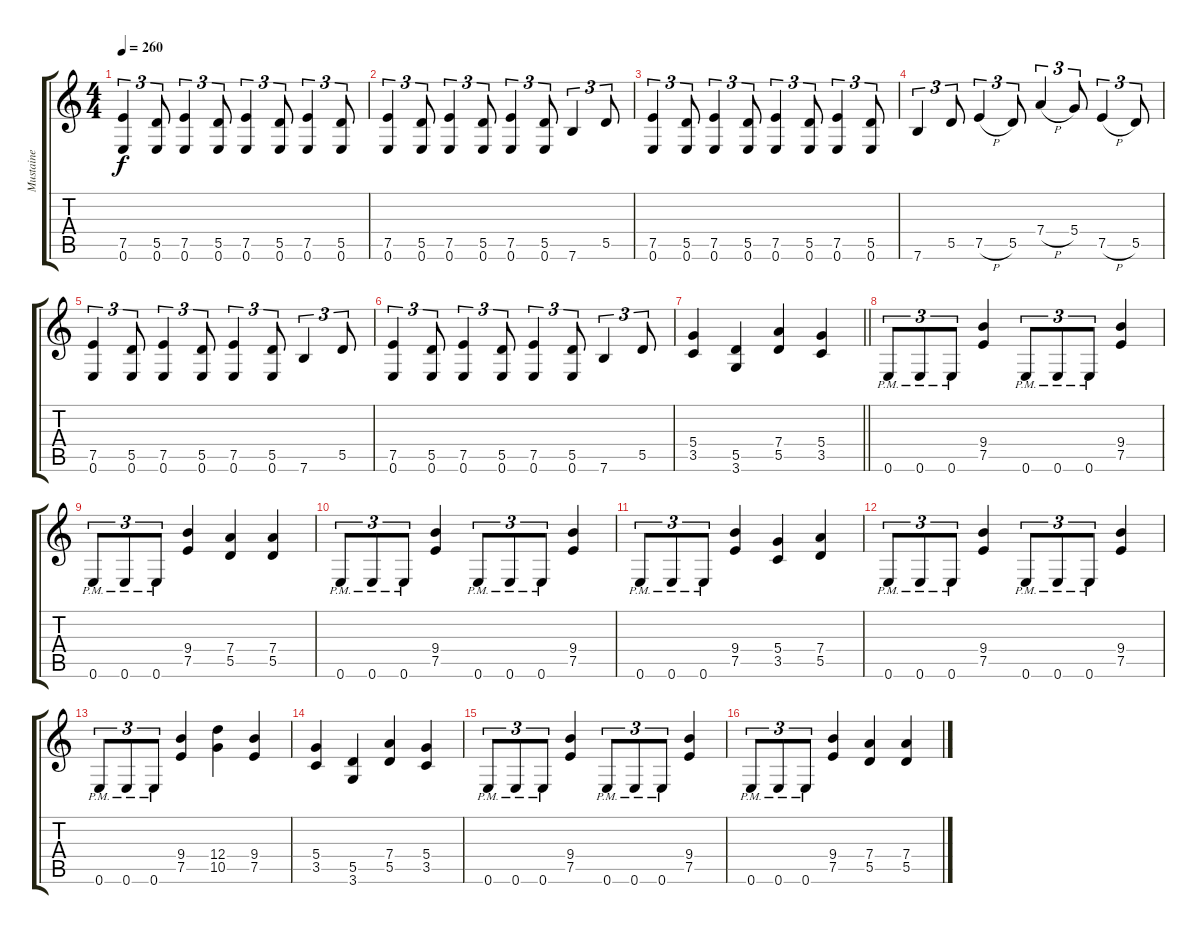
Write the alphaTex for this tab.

\track ("Mustaine" "Mustaine") {instrument distortionguitar}
\staff {score tabs}
\tuning (E4 B3 G3 D3 A2 E2) {hide}
\ts (4 4)
\tempo 260
\clef g2
\ks c
(7.5 0.6).4{tu (3 2) dy f} (5.5 0.6).8{tu (3 2)} (7.5 0.6).4{tu (3 2)} (5.5 0.6).8{tu (3 2)} (7.5 0.6).4{tu (3 2)} (5.5 0.6).8{tu (3 2)} (7.5 0.6).4{tu (3 2)} (5.5 0.6).8{tu (3 2)} |
(7.5 0.6).4{tu (3 2)} (5.5 0.6).8{tu (3 2)} (7.5 0.6).4{tu (3 2)} (5.5 0.6).8{tu (3 2)} (7.5 0.6).4{tu (3 2)} (5.5 0.6).8{tu (3 2)} 7.6.4{tu (3 2)} 5.5.8{tu (3 2)} |
(7.5 0.6).4{tu (3 2)} (5.5 0.6).8{tu (3 2)} (7.5 0.6).4{tu (3 2)} (5.5 0.6).8{tu (3 2)} (7.5 0.6).4{tu (3 2)} (5.5 0.6).8{tu (3 2)} (7.5 0.6).4{tu (3 2)} (5.5 0.6).8{tu (3 2)} |
7.6.4{tu (3 2)} 5.5.8{tu (3 2)} 7.5{h}.4{tu (3 2)} 5.5.8{tu (3 2)} 7.4{h}.4{tu (3 2)} 5.4.8{tu (3 2)} 7.5{h}.4{tu (3 2)} 5.5.8{tu (3 2)} |
(7.5 0.6).4{tu (3 2)} (5.5 0.6).8{tu (3 2)} (7.5 0.6).4{tu (3 2)} (5.5 0.6).8{tu (3 2)} (7.5 0.6).4{tu (3 2)} (5.5 0.6).8{tu (3 2)} 7.6.4{tu (3 2)} 5.5.8{tu (3 2)} |
(7.5 0.6).4{tu (3 2)} (5.5 0.6).8{tu (3 2)} (7.5 0.6).4{tu (3 2)} (5.5 0.6).8{tu (3 2)} (7.5 0.6).4{tu (3 2)} (5.5 0.6).8{tu (3 2)} 7.6.4{tu (3 2)} 5.5.8{tu (3 2)} |
\barLineRight lightlight
(5.4 3.5).4 (5.5 3.6).4 (7.4 5.5).4 (5.4 3.5).4 |
0.6{pm}.8{tu (3 2)} 0.6{pm}.8{tu (3 2)} 0.6{pm}.8{tu (3 2)} (9.4 7.5).4 0.6{pm}.8{tu (3 2)} 0.6{pm}.8{tu (3 2)} 0.6{pm}.8{tu (3 2)} (9.4 7.5).4 |
0.6{pm}.8{tu (3 2)} 0.6{pm}.8{tu (3 2)} 0.6{pm}.8{tu (3 2)} (9.4 7.5).4 (7.4 5.5).4 (7.4 5.5).4 |
0.6{pm}.8{tu (3 2)} 0.6{pm}.8{tu (3 2)} 0.6{pm}.8{tu (3 2)} (9.4 7.5).4 0.6{pm}.8{tu (3 2)} 0.6{pm}.8{tu (3 2)} 0.6{pm}.8{tu (3 2)} (9.4 7.5).4 |
0.6{pm}.8{tu (3 2)} 0.6{pm}.8{tu (3 2)} 0.6{pm}.8{tu (3 2)} (9.4 7.5).4 (5.4 3.5).4 (7.4 5.5).4 |
0.6{pm}.8{tu (3 2)} 0.6{pm}.8{tu (3 2)} 0.6{pm}.8{tu (3 2)} (9.4 7.5).4 0.6{pm}.8{tu (3 2)} 0.6{pm}.8{tu (3 2)} 0.6{pm}.8{tu (3 2)} (9.4 7.5).4 |
0.6{pm}.8{tu (3 2)} 0.6{pm}.8{tu (3 2)} 0.6{pm}.8{tu (3 2)} (9.4 7.5).4 (12.4 10.5).4 (9.4 7.5).4 |
(5.4 3.5).4 (5.5 3.6).4 (7.4 5.5).4 (5.4 3.5).4 |
0.6{pm}.8{tu (3 2)} 0.6{pm}.8{tu (3 2)} 0.6{pm}.8{tu (3 2)} (9.4 7.5).4 0.6{pm}.8{tu (3 2)} 0.6{pm}.8{tu (3 2)} 0.6{pm}.8{tu (3 2)} (9.4 7.5).4 |
0.6{pm}.8{tu (3 2)} 0.6{pm}.8{tu (3 2)} 0.6{pm}.8{tu (3 2)} (9.4 7.5).4 (7.4 5.5).4 (7.4 5.5).4
